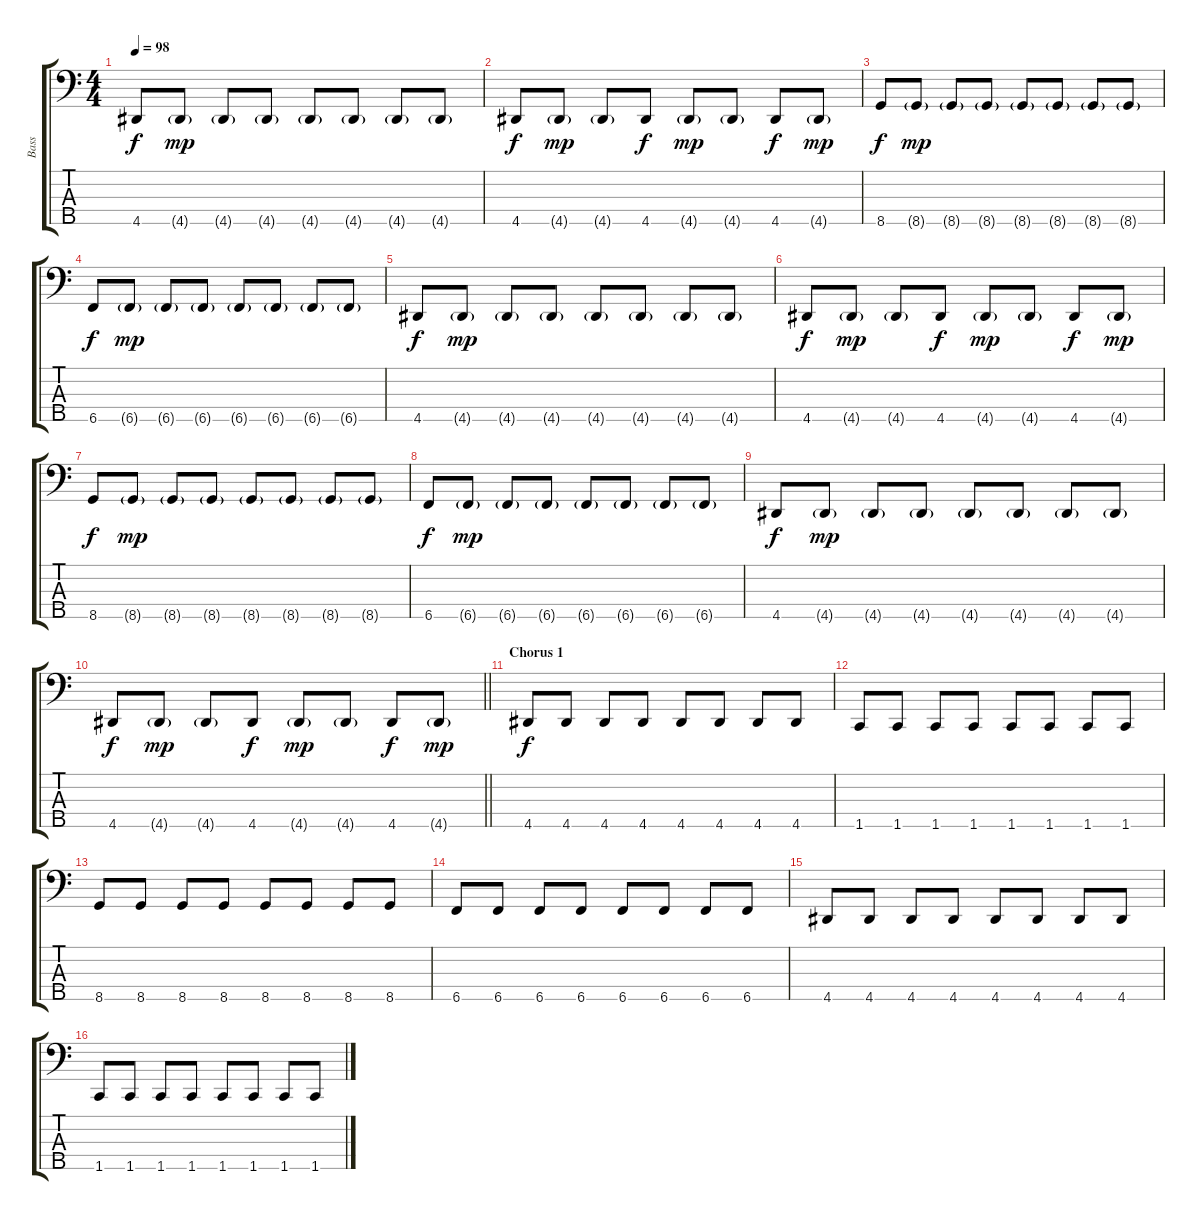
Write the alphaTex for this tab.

\track ("Bass" "Bass") {instrument electricbassfinger}
\staff {score tabs}
\tuning (G2 D2 A1 E1 B0) {hide}
\ts (4 4)
\tempo 98
\clef f4
\ks c
4.5.8{dy f} 4.5{g}.8{dy mp} 4.5{g}.8 4.5{g}.8 4.5{g}.8 4.5{g}.8 4.5{g}.8 4.5{g}.8 |
4.5.8{dy f} 4.5{g}.8{dy mp} 4.5{g}.8 4.5.8{dy f} 4.5{g}.8{dy mp} 4.5{g}.8 4.5.8{dy f} 4.5{g}.8{dy mp} |
8.5.8{dy f} 8.5{g}.8{dy mp} 8.5{g}.8 8.5{g}.8 8.5{g}.8 8.5{g}.8 8.5{g}.8 8.5{g}.8 |
6.5.8{dy f} 6.5{g}.8{dy mp} 6.5{g}.8 6.5{g}.8 6.5{g}.8 6.5{g}.8 6.5{g}.8 6.5{g}.8 |
4.5.8{dy f} 4.5{g}.8{dy mp} 4.5{g}.8 4.5{g}.8 4.5{g}.8 4.5{g}.8 4.5{g}.8 4.5{g}.8 |
4.5.8{dy f} 4.5{g}.8{dy mp} 4.5{g}.8 4.5.8{dy f} 4.5{g}.8{dy mp} 4.5{g}.8 4.5.8{dy f} 4.5{g}.8{dy mp} |
8.5.8{dy f} 8.5{g}.8{dy mp} 8.5{g}.8 8.5{g}.8 8.5{g}.8 8.5{g}.8 8.5{g}.8 8.5{g}.8 |
6.5.8{dy f} 6.5{g}.8{dy mp} 6.5{g}.8 6.5{g}.8 6.5{g}.8 6.5{g}.8 6.5{g}.8 6.5{g}.8 |
4.5.8{dy f} 4.5{g}.8{dy mp} 4.5{g}.8 4.5{g}.8 4.5{g}.8 4.5{g}.8 4.5{g}.8 4.5{g}.8 |
\barLineRight lightlight
4.5.8{dy f} 4.5{g}.8{dy mp} 4.5{g}.8 4.5.8{dy f} 4.5{g}.8{dy mp} 4.5{g}.8 4.5.8{dy f} 4.5{g}.8{dy mp} |
\section ("" "Chorus 1")
4.5.8{dy f} 4.5.8 4.5.8 4.5.8 4.5.8 4.5.8 4.5.8 4.5.8 |
1.5.8 1.5.8 1.5.8 1.5.8 1.5.8 1.5.8 1.5.8 1.5.8 |
8.5.8 8.5.8 8.5.8 8.5.8 8.5.8 8.5.8 8.5.8 8.5.8 |
6.5.8 6.5.8 6.5.8 6.5.8 6.5.8 6.5.8 6.5.8 6.5.8 |
4.5.8 4.5.8 4.5.8 4.5.8 4.5.8 4.5.8 4.5.8 4.5.8 |
1.5.8 1.5.8 1.5.8 1.5.8 1.5.8 1.5.8 1.5.8 1.5.8
